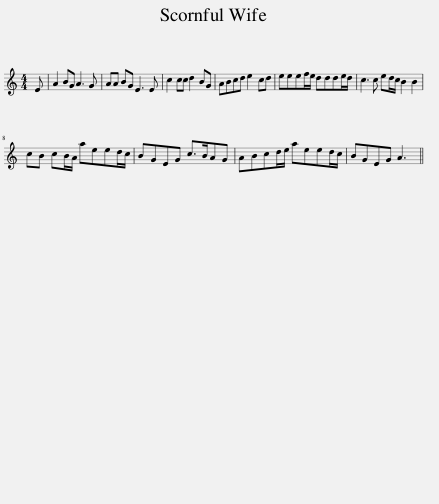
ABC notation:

X:1
L:1/8
M:4/4
I:linebreak $
K:C
V:1 treble
V:1
 E | A2 BG A3 G | AA BG E3 E | c2 cc d2 BG | ABcd e2 cd | %5
 eeef/e/ ddde/d/ | c3 c ed/c/ B2 B2 |$ cB cB/A/ aeed/c/ | BGEG c>BAG | ABcd/e/ aeed/c/ | %10
 BGEG A3 || %11
